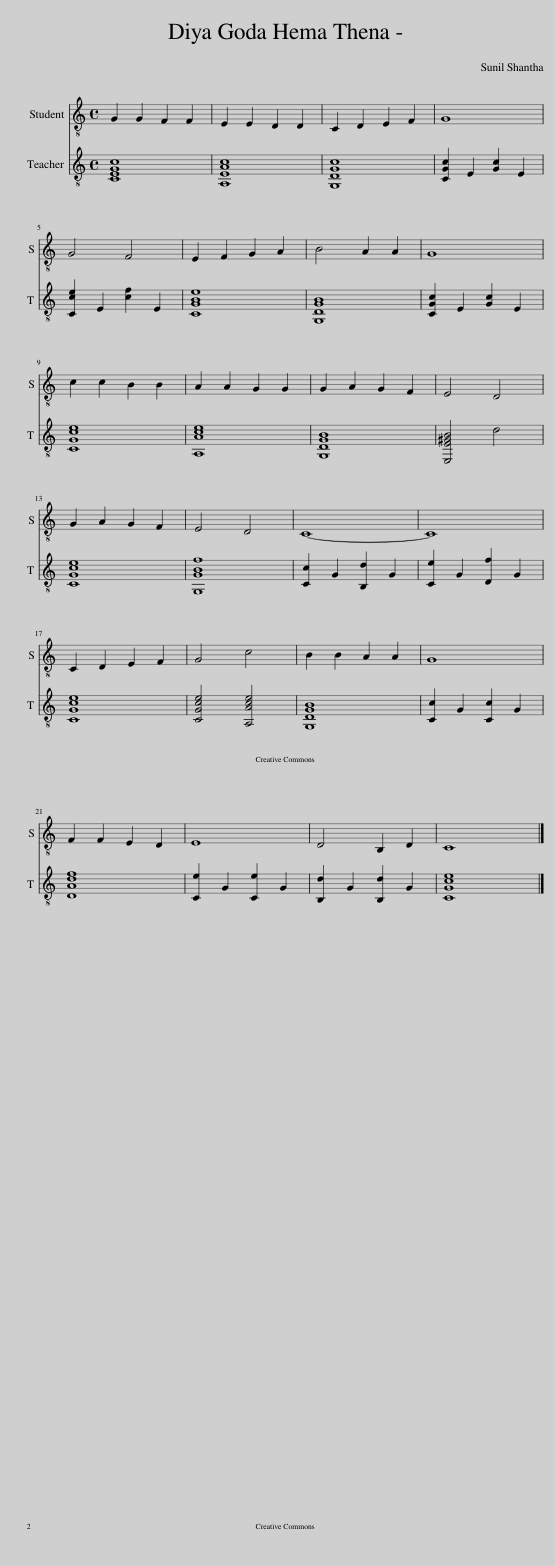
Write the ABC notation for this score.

X:1
%%score 1 2
L:1/8
M:4/4
I:linebreak $
K:C
V:1 treble-8
V:2 treble-8
V:1
 G2 G2 F2 F2 | E2 E2 D2 D2 | C2 D2 E2 F2 | G8 |$ G4 F4 | %5
 E2 F2 G2 A2 | B4 A2 A2 | G8 |$ c2 c2 B2 B2 | A2 A2 G2 G2 | %10
 G2 A2 G2 F2 | E4 D4 |$ G2 A2 G2 F2 | E4 D4 | C8- | %15
 C8 |$ C2 D2 E2 F2 | G4 c4 | B2 B2 A2 A2 | G8 |$ %20
 F2 F2 E2 D2 | E8 | D4 B,2 D2 | C8 |] %24
V:2
 [CEGc]8 | [A,EAc]8 | [G,DGc]8 | [CGc]2 E2 [Gc]2 E2 |$ [Cce]2 E2 [cf]2 E2 | %5
 [CGBe]8 | [G,DGB]8 | [CGc]2 E2 [Gc]2 E2 |$ [CGce]8 | [A,Ace]8 | %10
 [G,DGB]8 | [E,E^GB]4 d4 |$ [CGce]8 | [G,GBf]8 | [Cc]2 G2 [B,d]2 G2 | %15
 [Ce]2 G2 [Df]2 G2 |$ [CGce]8 | [CGce]4 [A,Ace]4 | [G,DGB]8 | [Cc]2 G2 [Cc]2 G2 |$ %20
 [DAdf]8 | [Ce]2 G2 [Ce]2 G2 | [B,d]2 G2 [B,d]2 G2 | [CGce]8 |] %24
